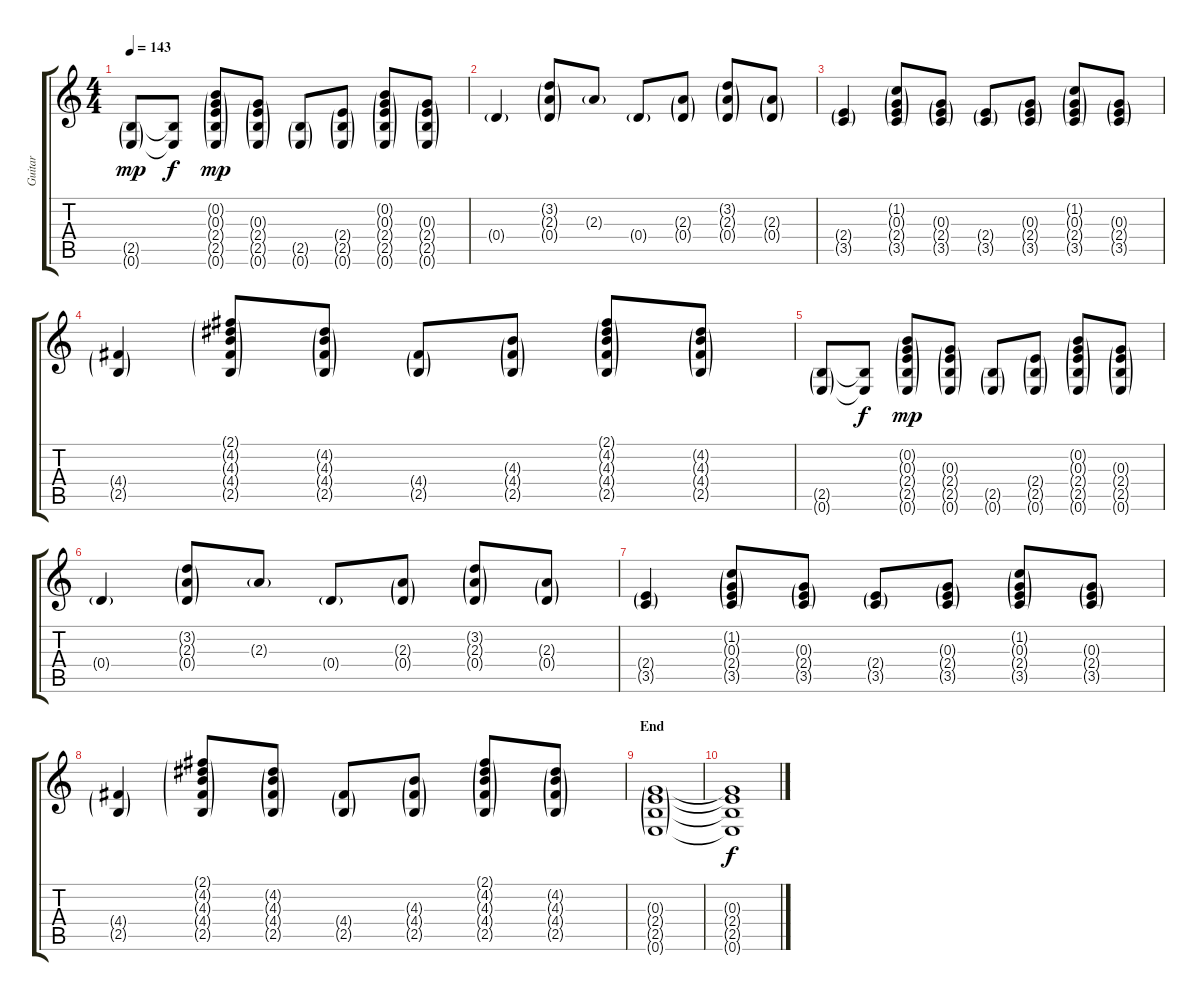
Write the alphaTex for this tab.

\track ("Guitar" "Guitar") {instrument overdrivenguitar}
\staff {score tabs}
\tuning (E4 B3 G3 D3 A2 E2) {hide}
\ts (4 4)
\tempo 143
\clef g2
\ks c
(2.5{g} 0.6{g}).8{dy mp} (2.5{t} 0.6{t}).8{dy f} (0.2{g} 0.3{g} 2.4{g} 2.5{g} 0.6{g}).8{dy mp} (0.3{g} 2.4{g} 2.5{g} 0.6{g}).8 (2.5{g} 0.6{g}).8 (2.4{g} 2.5{g} 0.6{g}).8 (0.2{g} 0.3{g} 2.4{g} 2.5{g} 0.6{g}).8 (0.3{g} 2.4{g} 2.5{g} 0.6{g}).8 |
0.4{g}.4 (3.2{g} 2.3{g} 0.4{g}).8 2.3{g}.8 0.4{g}.8 (2.3{g} 0.4{g}).8 (3.2{g} 2.3{g} 0.4{g}).8 (2.3{g} 0.4{g}).8 |
(2.4{g} 3.5{g}).4 (1.2{g} 0.3{g} 2.4{g} 3.5{g}).8 (0.3{g} 2.4{g} 3.5{g}).8 (2.4{g} 3.5{g}).8 (0.3{g} 2.4{g} 3.5{g}).8 (1.2{g} 0.3{g} 2.4{g} 3.5{g}).8 (0.3{g} 2.4{g} 3.5{g}).8 |
(4.4{g} 2.5{g}).4 (2.1{g} 4.2{g} 4.3{g} 4.4{g} 2.5{g}).8 (4.2{g} 4.3{g} 4.4{g} 2.5{g}).8 (4.4{g} 2.5{g}).8 (4.3{g} 4.4{g} 2.5{g}).8 (2.1{g} 4.2{g} 4.3{g} 4.4{g} 2.5{g}).8 (4.2{g} 4.3{g} 4.4{g} 2.5{g}).8 |
(2.5{g} 0.6{g}).8 (2.5{t} 0.6{t}).8{dy f} (0.2{g} 0.3{g} 2.4{g} 2.5{g} 0.6{g}).8{dy mp} (0.3{g} 2.4{g} 2.5{g} 0.6{g}).8 (2.5{g} 0.6{g}).8 (2.4{g} 2.5{g} 0.6{g}).8 (0.2{g} 0.3{g} 2.4{g} 2.5{g} 0.6{g}).8 (0.3{g} 2.4{g} 2.5{g} 0.6{g}).8 |
0.4{g}.4 (3.2{g} 2.3{g} 0.4{g}).8 2.3{g}.8 0.4{g}.8 (2.3{g} 0.4{g}).8 (3.2{g} 2.3{g} 0.4{g}).8 (2.3{g} 0.4{g}).8 |
(2.4{g} 3.5{g}).4 (1.2{g} 0.3{g} 2.4{g} 3.5{g}).8 (0.3{g} 2.4{g} 3.5{g}).8 (2.4{g} 3.5{g}).8 (0.3{g} 2.4{g} 3.5{g}).8 (1.2{g} 0.3{g} 2.4{g} 3.5{g}).8 (0.3{g} 2.4{g} 3.5{g}).8 |
(4.4{g} 2.5{g}).4 (2.1{g} 4.2{g} 4.3{g} 4.4{g} 2.5{g}).8 (4.2{g} 4.3{g} 4.4{g} 2.5{g}).8 (4.4{g} 2.5{g}).8 (4.3{g} 4.4{g} 2.5{g}).8 (2.1{g} 4.2{g} 4.3{g} 4.4{g} 2.5{g}).8 (4.2{g} 4.3{g} 4.4{g} 2.5{g}).8 |
\section ("" "End")
(0.3{g} 2.4{g} 2.5{g} 0.6{g}).1 |
(0.3{t} 2.4{t} 2.5{t} 0.6{t}).1{dy f}
